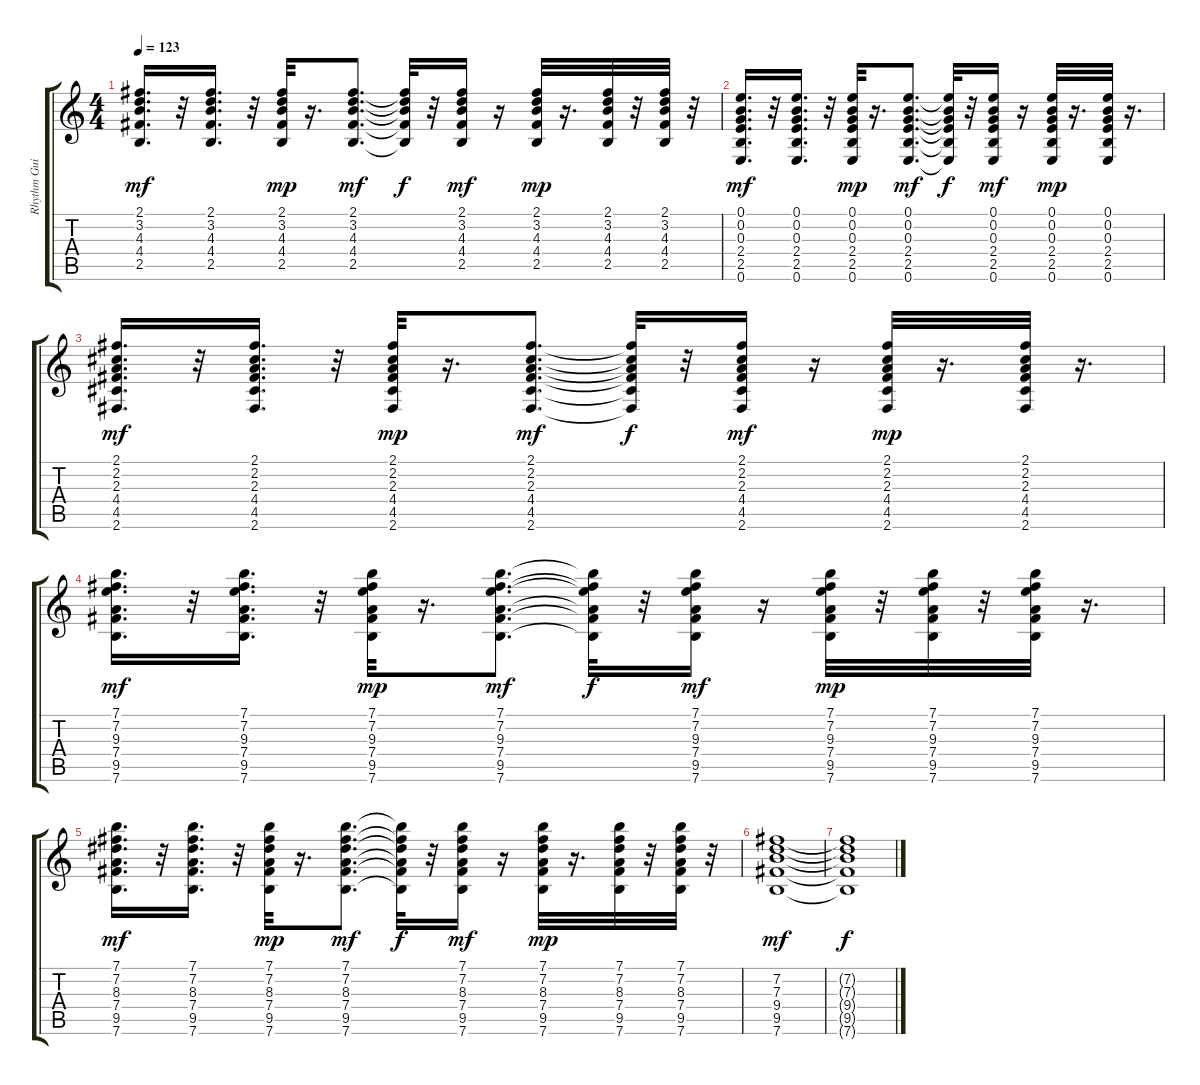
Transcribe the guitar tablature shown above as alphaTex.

\track ("Rhythm Guitar" "Rhythm Gui") {instrument acousticguitarsteel}
\staff {score tabs}
\tuning (E4 B3 G3 D3 A2 E2) {hide}
\ts (4 4)
\tempo 123
\clef g2
\ks c
(2.1 3.2 4.3 4.4 2.5).16{d dy mf} r.32 (2.1 3.2 4.3 4.4 2.5).16{d} r.32 (2.1 3.2 4.3 4.4 2.5).32{dy mp} r.16{d} (2.1 3.2 4.3 4.4 2.5).8{d dy mf} (2.1{t} 3.2{t} 4.3{t} 4.4{t} 2.5{t}).32{dy f} r.32 (2.1 3.2 4.3 4.4 2.5).16{dy mf} r.16 (2.1 3.2 4.3 4.4 2.5).32{dy mp} r.16{d} (2.1 3.2 4.3 4.4 2.5).32 r.32 (2.1 3.2 4.3 4.4 2.5).32 r.32 |
(0.1 0.2 0.3 2.4 2.5 0.6).16{d dy mf} r.32 (0.1 0.2 0.3 2.4 2.5 0.6).16{d} r.32 (0.1 0.2 0.3 2.4 2.5 0.6).32{dy mp} r.16{d} (0.1 0.2 0.3 2.4 2.5 0.6).8{d dy mf} (0.1{t} 0.2{t} 0.3{t} 2.4{t} 2.5{t} 0.6{t}).32{dy f} r.32 (0.1 0.2 0.3 2.4 2.5 0.6).16{dy mf} r.16 (0.1 0.2 0.3 2.4 2.5 0.6).32{dy mp} r.16{d} (0.1 0.2 0.3 2.4 2.5 0.6).32 r.16{d} |
(2.1 2.2 2.3 4.4 4.5 2.6).16{d dy mf} r.32 (2.1 2.2 2.3 4.4 4.5 2.6).16{d} r.32 (2.1 2.2 2.3 4.4 4.5 2.6).32{dy mp} r.16{d} (2.1 2.2 2.3 4.4 4.5 2.6).8{d dy mf} (2.1{t} 2.2{t} 2.3{t} 4.4{t} 4.5{t} 2.6{t}).32{dy f} r.32 (2.1 2.2 2.3 4.4 4.5 2.6).16{dy mf} r.16 (2.1 2.2 2.3 4.4 4.5 2.6).32{dy mp} r.16{d} (2.1 2.2 2.3 4.4 4.5 2.6).32 r.16{d} |
(7.1 7.2 9.3 7.4 9.5 7.6).16{d dy mf} r.32 (7.1 7.2 9.3 7.4 9.5 7.6).16{d} r.32 (7.1 7.2 9.3 7.4 9.5 7.6).32{dy mp} r.16{d} (7.1 7.2 9.3 7.4 9.5 7.6).8{d dy mf} (7.1{t} 7.2{t} 9.3{t} 7.4{t} 9.5{t} 7.6{t}).32{dy f} r.32 (7.1 7.2 9.3 7.4 9.5 7.6).16{dy mf} r.16 (7.1 7.2 9.3 7.4 9.5 7.6).32{dy mp} r.32 (7.1 7.2 9.3 7.4 9.5 7.6).32 r.32 (7.1 7.2 9.3 7.4 9.5 7.6).32 r.16{d} |
(7.1 7.2 8.3 7.4 9.5 7.6).16{d dy mf} r.32 (7.1 7.2 8.3 7.4 9.5 7.6).16{d} r.32 (7.1 7.2 8.3 7.4 9.5 7.6).32{dy mp} r.16{d} (7.1 7.2 8.3 7.4 9.5 7.6).8{d dy mf} (7.1{t} 7.2{t} 8.3{t} 7.4{t} 9.5{t} 7.6{t}).32{dy f} r.32 (7.1 7.2 8.3 7.4 9.5 7.6).16{dy mf} r.16 (7.1 7.2 8.3 7.4 9.5 7.6).32{dy mp} r.16{d} (7.1 7.2 8.3 7.4 9.5 7.6).32 r.32 (7.1 7.2 8.3 7.4 9.5 7.6).32 r.32 |
(7.2 7.3 9.4 9.5 7.6).1{dy mf} |
(7.2{t} 7.3{t} 9.4{t} 9.5{t} 7.6{t}).1{dy f}
